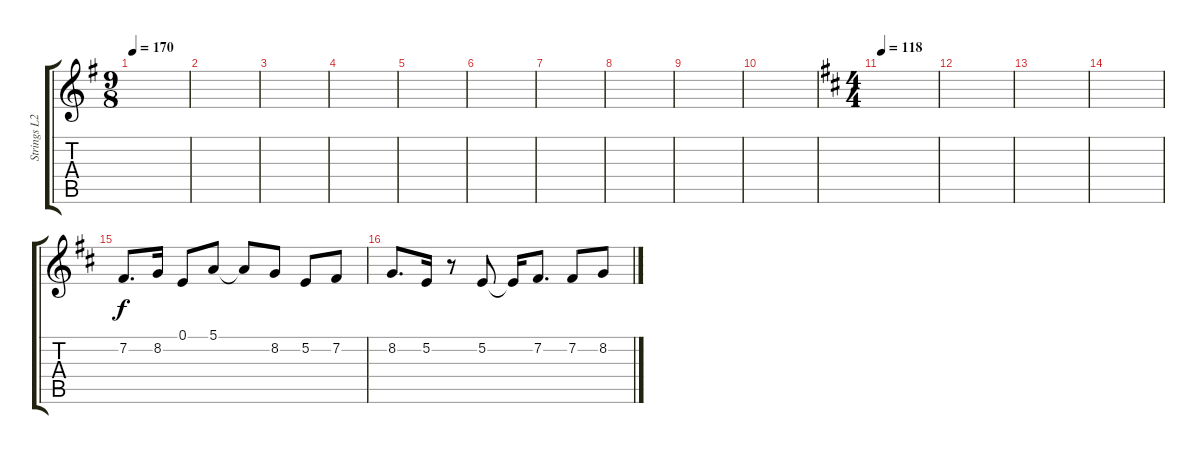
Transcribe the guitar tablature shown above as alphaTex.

\track ("Strings L2" "Strings L2") {instrument stringensemble1}
\staff {score tabs}
\tuning (E4 B3 G3 D3 A2 E2) {hide}
\ts (9 8)
\tempo 170
\clef g2
\ks g
|
|
|
|
|
|
|
|
|
|
\ts (4 4)
\tempo 118
\ks d
|
|
|
|
7.2.8{d} 8.2.16 0.1.8 5.1.8 5.1{t}.8 8.2.8 5.2.8 7.2.8 |
8.2.8{d} 5.2.16 r.8 5.2.8 5.2{t}.16 7.2.8{d} 7.2.8 8.2.8
